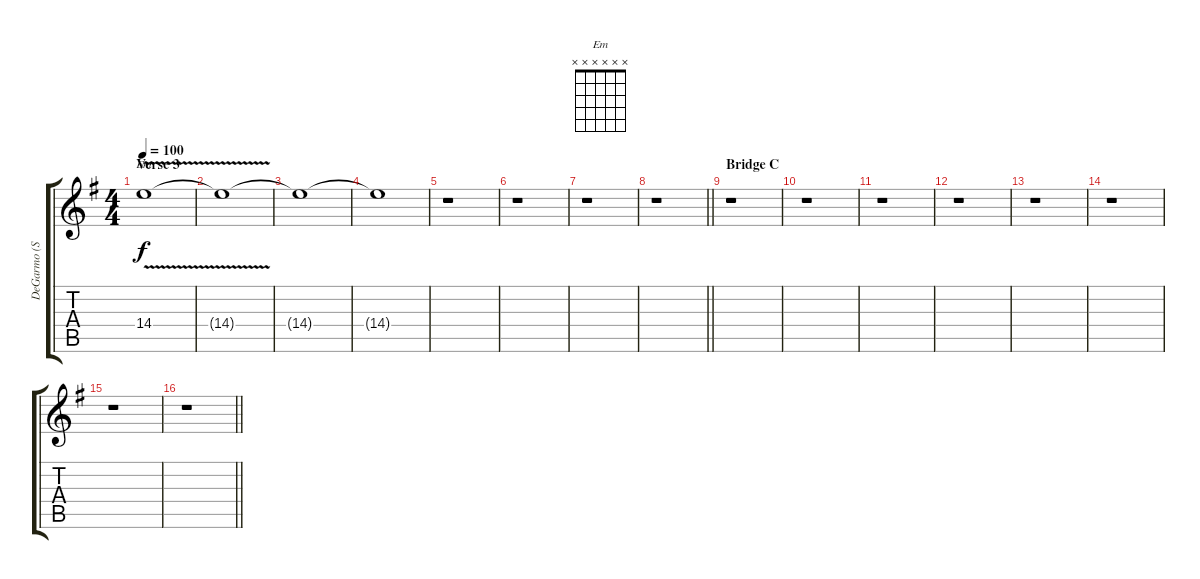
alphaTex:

\track ("DeGarmo (Solo)" "DeGarmo (S") {instrument distortionguitar}
\staff {score tabs}
\tuning (E4 B3 G3 D3 A2 E2) {hide}
\chord ("Em" x x x x x x)
\ts (4 4)
\section ("" "Verse 3")
\tempo 100
\clef g2
\ks g
14.4{v}.1{ch "Em" dy f} |
14.4{t}.1 |
14.4{t}.1 |
14.4{t}.1 |
r.1 |
r.1 |
r.1 |
\barLineRight lightlight
r.1 |
\section ("" "Bridge C")
r.1 |
r.1 |
r.1 |
r.1 |
r.1 |
r.1 |
r.1 |
\barLineRight lightlight
r.1
